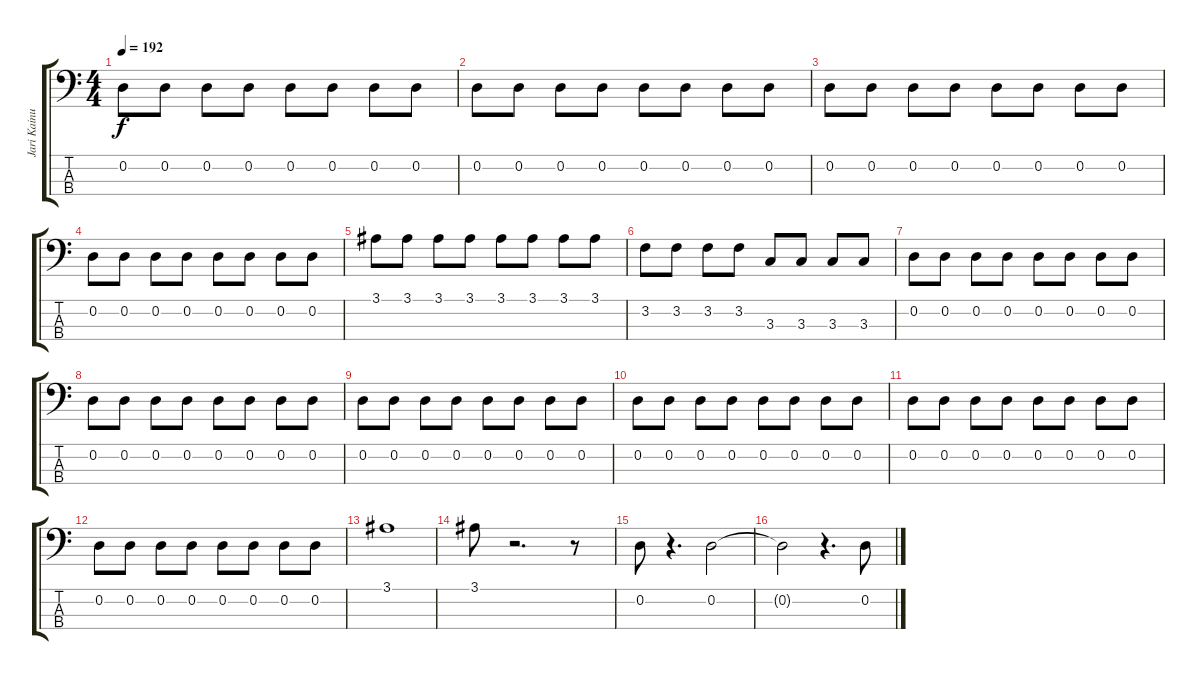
\track ("Jari Kainulainen" "Jari Kainu") {instrument fretlessbass}
\staff {score tabs}
\tuning (G2 D2 A1 E1) {hide}
\ts (4 4)
\tempo 192
\clef f4
\ks c
0.2.8{dy f} 0.2.8 0.2.8 0.2.8 0.2.8 0.2.8 0.2.8 0.2.8 |
0.2.8 0.2.8 0.2.8 0.2.8 0.2.8 0.2.8 0.2.8 0.2.8 |
0.2.8 0.2.8 0.2.8 0.2.8 0.2.8 0.2.8 0.2.8 0.2.8 |
0.2.8 0.2.8 0.2.8 0.2.8 0.2.8 0.2.8 0.2.8 0.2.8 |
3.1.8 3.1.8 3.1.8 3.1.8 3.1.8 3.1.8 3.1.8 3.1.8 |
3.2.8 3.2.8 3.2.8 3.2.8 3.3.8 3.3.8 3.3.8 3.3.8 |
0.2.8 0.2.8 0.2.8 0.2.8 0.2.8 0.2.8 0.2.8 0.2.8 |
0.2.8 0.2.8 0.2.8 0.2.8 0.2.8 0.2.8 0.2.8 0.2.8 |
0.2.8 0.2.8 0.2.8 0.2.8 0.2.8 0.2.8 0.2.8 0.2.8 |
0.2.8 0.2.8 0.2.8 0.2.8 0.2.8 0.2.8 0.2.8 0.2.8 |
0.2.8 0.2.8 0.2.8 0.2.8 0.2.8 0.2.8 0.2.8 0.2.8 |
0.2.8 0.2.8 0.2.8 0.2.8 0.2.8 0.2.8 0.2.8 0.2.8 |
3.1.1 |
3.1.8 r.2{d} r.8 |
0.2.8 r.4{d} 0.2.2 |
0.2{t}.2 r.4{d} 0.2.8
